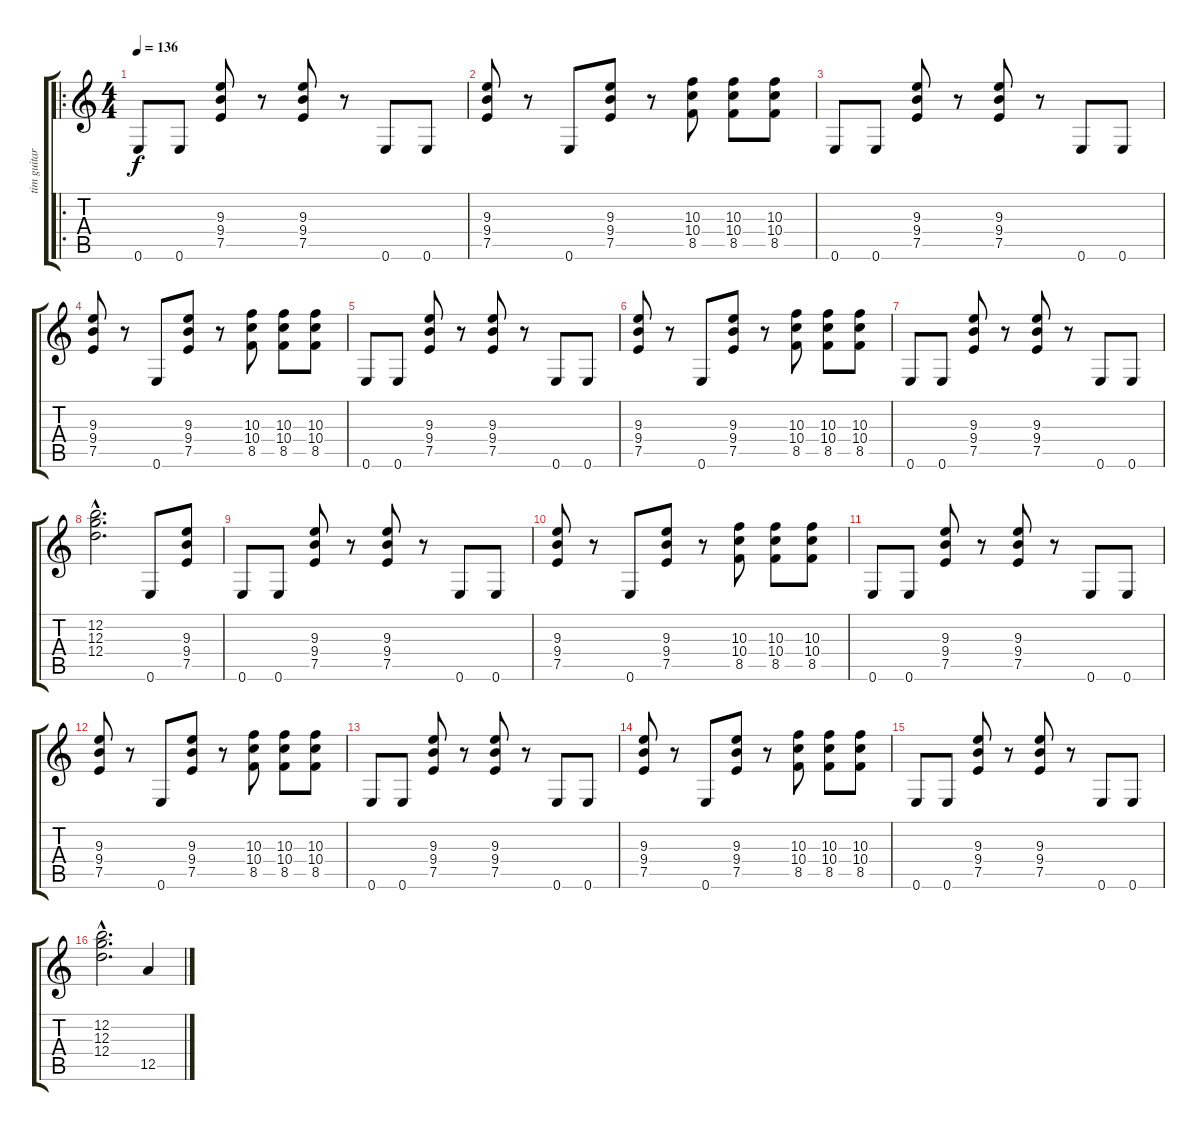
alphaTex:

\track ("tim guitar 1" "tim guitar") {instrument distortionguitar}
\staff {score tabs}
\tuning (E4 B3 G3 D3 A2 E2) {hide}
\ro
\ts (4 4)
\tempo 136
\clef g2
\ks c
0.6.8{dy f} 0.6.8 (9.3 9.4 7.5).8 r.8 (9.3 9.4 7.5).8 r.8 0.6.8 0.6.8 |
(9.3 9.4 7.5).8 r.8 0.6.8 (9.3 9.4 7.5).8 r.8 (10.3 10.4 8.5).8 (10.3 10.4 8.5).8 (10.3 10.4 8.5).8 |
0.6.8 0.6.8 (9.3 9.4 7.5).8 r.8 (9.3 9.4 7.5).8 r.8 0.6.8 0.6.8 |
(9.3 9.4 7.5).8 r.8 0.6.8 (9.3 9.4 7.5).8 r.8 (10.3 10.4 8.5).8 (10.3 10.4 8.5).8 (10.3 10.4 8.5).8 |
0.6.8 0.6.8 (9.3 9.4 7.5).8 r.8 (9.3 9.4 7.5).8 r.8 0.6.8 0.6.8 |
(9.3 9.4 7.5).8 r.8 0.6.8 (9.3 9.4 7.5).8 r.8 (10.3 10.4 8.5).8 (10.3 10.4 8.5).8 (10.3 10.4 8.5).8 |
0.6.8 0.6.8 (9.3 9.4 7.5).8 r.8 (9.3 9.4 7.5).8 r.8 0.6.8 0.6.8 |
(12.2{hac} 12.3{hac} 12.4{hac}).2{d} 0.6.8 (9.3 9.4 7.5).8 |
0.6.8 0.6.8 (9.3 9.4 7.5).8 r.8 (9.3 9.4 7.5).8 r.8 0.6.8 0.6.8 |
(9.3 9.4 7.5).8 r.8 0.6.8 (9.3 9.4 7.5).8 r.8 (10.3 10.4 8.5).8 (10.3 10.4 8.5).8 (10.3 10.4 8.5).8 |
0.6.8 0.6.8 (9.3 9.4 7.5).8 r.8 (9.3 9.4 7.5).8 r.8 0.6.8 0.6.8 |
(9.3 9.4 7.5).8 r.8 0.6.8 (9.3 9.4 7.5).8 r.8 (10.3 10.4 8.5).8 (10.3 10.4 8.5).8 (10.3 10.4 8.5).8 |
0.6.8 0.6.8 (9.3 9.4 7.5).8 r.8 (9.3 9.4 7.5).8 r.8 0.6.8 0.6.8 |
(9.3 9.4 7.5).8 r.8 0.6.8 (9.3 9.4 7.5).8 r.8 (10.3 10.4 8.5).8 (10.3 10.4 8.5).8 (10.3 10.4 8.5).8 |
0.6.8 0.6.8 (9.3 9.4 7.5).8 r.8 (9.3 9.4 7.5).8 r.8 0.6.8 0.6.8 |
(12.2{hac} 12.3{hac} 12.4{hac}).2{d} 12.5.4
